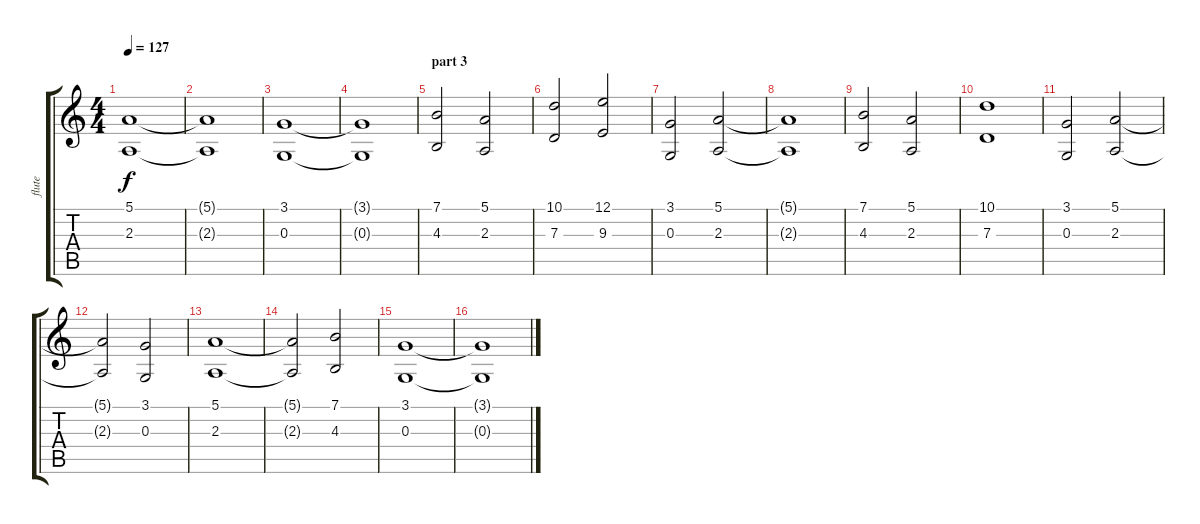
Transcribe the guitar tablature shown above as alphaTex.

\track ("flute" "flute") {instrument flute}
\staff {score tabs}
\tuning (E4 B3 G3 D3 A2 E2) {hide}
\ts (4 4)
\tempo 127
\clef g2
\ks c
(5.1 2.3).1{dy f} |
(5.1{t} 2.3{t}).1 |
(3.1 0.3).1 |
(3.1{t} 0.3{t}).1{volume 0} |
\section ("" "part 3")
(7.1 4.3).2{volume 10} (5.1 2.3).2 |
(10.1 7.3).2 (12.1 9.3).2 |
(3.1 0.3).2 (5.1 2.3).2 |
(5.1{t} 2.3{t}).1 |
(7.1 4.3).2{volume 10} (5.1 2.3).2 |
(10.1 7.3).1 |
(3.1 0.3).2 (5.1 2.3).2 |
(5.1{t} 2.3{t}).2 (3.1 0.3).2 |
(5.1 2.3).1 |
(5.1{t} 2.3{t}).2 (7.1 4.3).2 |
(3.1 0.3).1 |
(3.1{t} 0.3{t}).1
